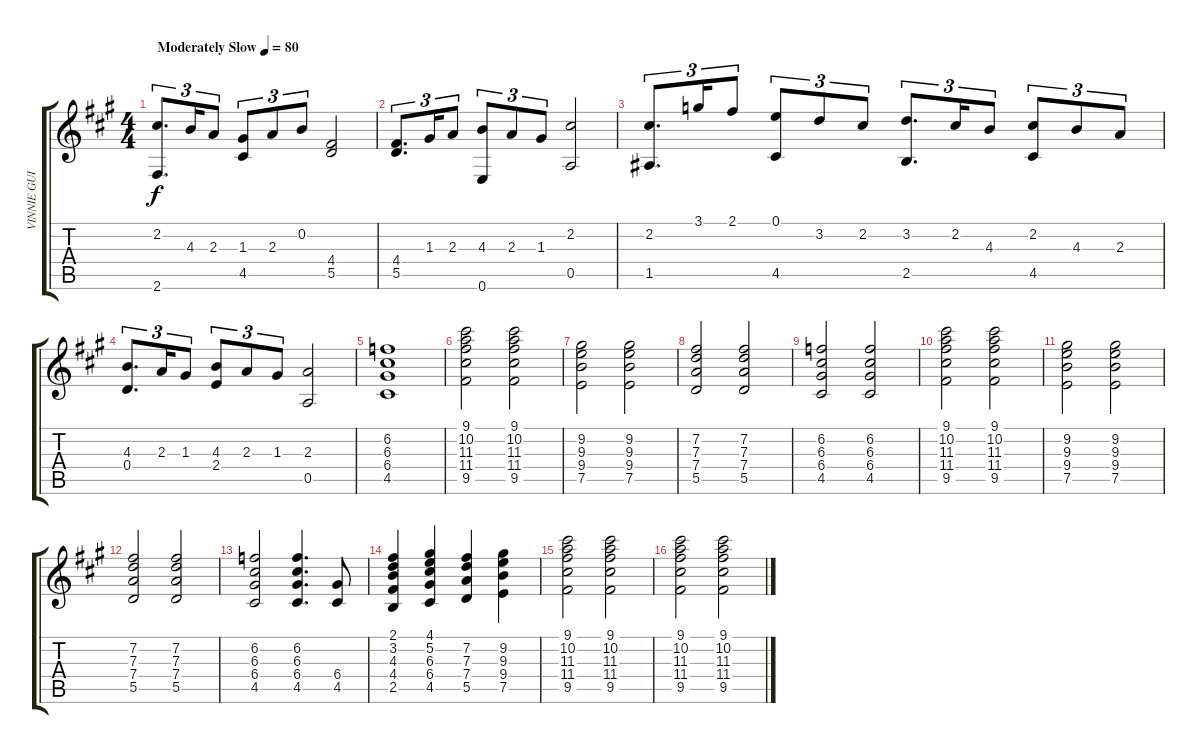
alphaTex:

\track ("VINNIE GUITAR 2" "VINNIE GUI") {instrument acousticguitarnylon}
\staff {score tabs}
\tuning (E4 B3 G3 D3 A2 E2) {hide}
\ts (4 4)
\tempo (80 "Moderately Slow")
\clef g2
\ks a
(2.2 2.6).8{d tu (3 2) dy f instrument acousticguitarnylon} 4.3.16{tu (3 2)} 2.3.8{tu (3 2)} (1.3 4.5).8{tu (3 2)} 2.3.8{tu (3 2)} 0.2.8{tu (3 2)} (4.4 5.5).2 |
(4.4 5.5).8{d tu (3 2)} 1.3.16{tu (3 2)} 2.3.8{tu (3 2)} (4.3 0.6).8{tu (3 2)} 2.3.8{tu (3 2)} 1.3.8{tu (3 2)} (2.2 0.5).2 |
(2.2 1.5).8{d tu (3 2)} 3.1.16{tu (3 2)} 2.1.8{tu (3 2)} (0.1 4.5).8{tu (3 2)} 3.2.8{tu (3 2)} 2.2.8{tu (3 2)} (3.2 2.5).8{d tu (3 2)} 2.2.16{tu (3 2)} 4.3.8{tu (3 2)} (2.2 4.5).8{tu (3 2)} 4.3.8{tu (3 2)} 2.3.8{tu (3 2)} |
(4.3 0.4).8{d tu (3 2)} 2.3.16{tu (3 2)} 1.3.8{tu (3 2)} (4.3 2.4).8{tu (3 2)} 2.3.8{tu (3 2)} 1.3.8{tu (3 2)} (2.3 0.5).2 |
(6.2 6.3 6.4 4.5).1 |
(9.1 10.2 11.3 11.4 9.5).2 (9.1 10.2 11.3 11.4 9.5).2 |
(9.2 9.3 9.4 7.5).2 (9.2 9.3 9.4 7.5).2 |
(7.2 7.3 7.4 5.5).2 (7.2 7.3 7.4 5.5).2 |
(6.2 6.3 6.4 4.5).2 (6.2 6.3 6.4 4.5).2 |
(9.1 10.2 11.3 11.4 9.5).2 (9.1 10.2 11.3 11.4 9.5).2 |
(9.2 9.3 9.4 7.5).2 (9.2 9.3 9.4 7.5).2 |
(7.2 7.3 7.4 5.5).2 (7.2 7.3 7.4 5.5).2 |
(6.2 6.3 6.4 4.5).2 (6.2 6.3 6.4 4.5).4{d} (6.4 4.5).8 |
(2.1 3.2 4.3 4.4 2.5).4 (4.1 5.2 6.3 6.4 4.5).4 (7.2 7.3 7.4 5.5).4 (9.2 9.3 9.4 7.5).4 |
(9.1 10.2 11.3 11.4 9.5).2 (9.1 10.2 11.3 11.4 9.5).2 |
(9.1 10.2 11.3 11.4 9.5).2 (9.1 10.2 11.3 11.4 9.5).2
